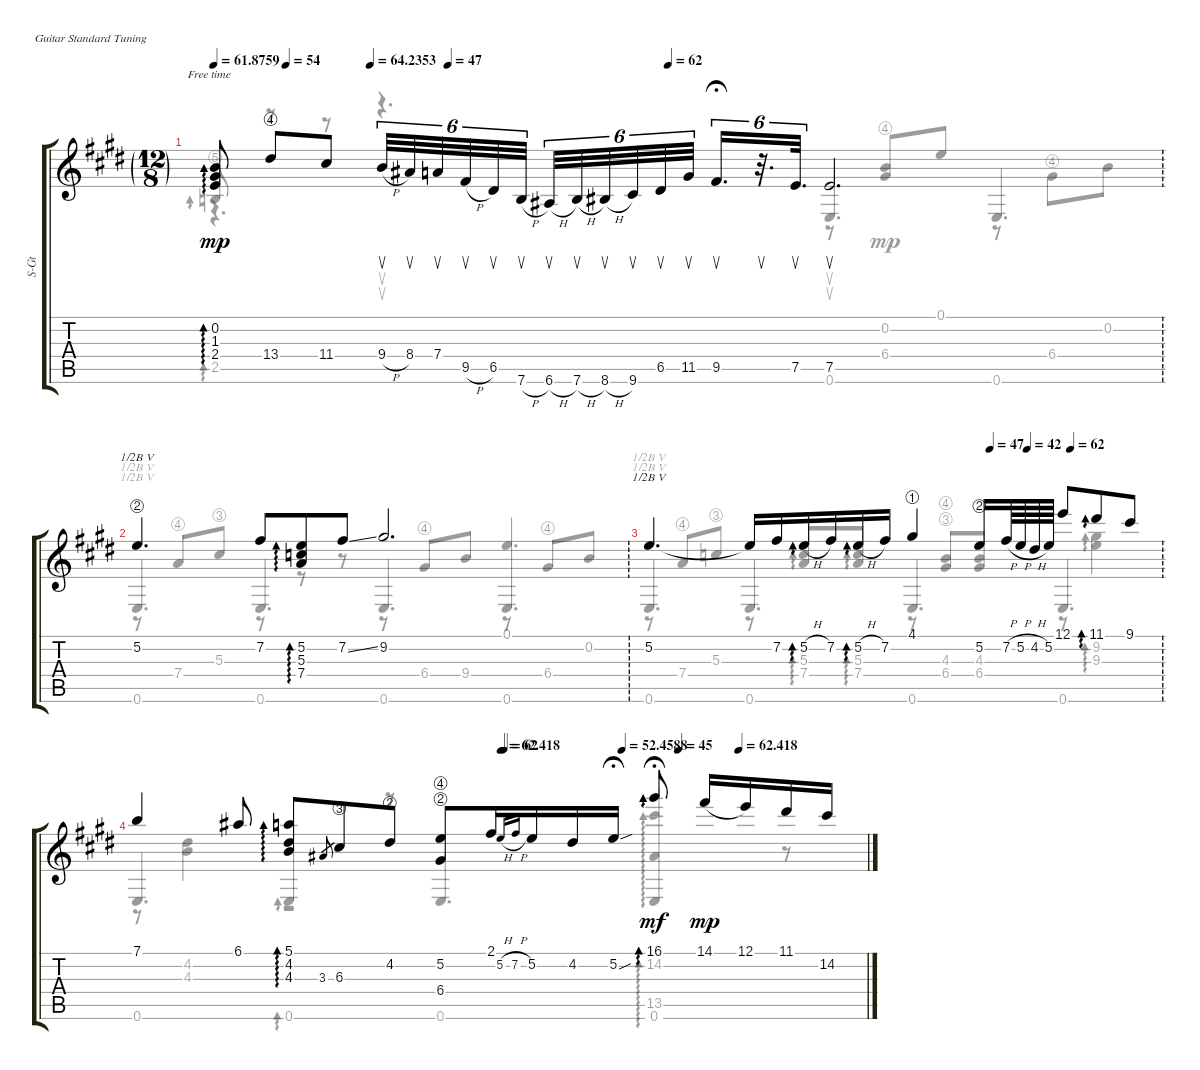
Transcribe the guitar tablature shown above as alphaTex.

\defaultSystemsLayout 4
\bracketExtendMode groupsimilarinstruments
\track ("Steel Guitar" "S-Gt") {instrument acousticguitarsteel}
\staff {score tabs}
\tuning (E4 B3 G3 D3 A2 E2)
\voice
\ts (12 8)
\ft
\tempo
61.8759
\tempo (54 0.07625)
\tempo (64.2353 0.165)
\tempo (47 0.246914)
\tempo (62 0.479167)
\accidentals auto
\clef g2
\ottava regular
\simile none
\ks e
(0.2{acc forcenatural} 1.3{acc #} 2.4{acc forcenatural}).8{ad 0 dy mp beam Up beam split} 13.4{string acc #}.8{beam Up} 11.4{acc #}.8{beam Up} 9.4{h acc forcenatural}.32{su tu (6 4) beam Up} 8.4{acc #}.32{su tu (6 4) beam Up} 7.4{acc forcenatural}.32{su tu (6 4) beam Up} 9.5{h acc #}.32{su tu (6 4) beam Up} 6.5{acc #}.32{su tu (6 4) beam Up} 7.6{h acc forcenatural}.32{su tu (6 4) beam Up beam split} 6.6{h acc #}.32{su tu (6 4) beam Up} 7.6{h acc forcenatural}.32{su tu (6 4) beam Up} 8.6{h acc #}.32{su tu (6 4) beam Up} 9.6{acc #}.32{su tu (6 4) beam Up} 6.5{acc #}.32{su tu (6 4) beam Up} 11.5{acc #}.32{su tu (6 4) beam Up beam split} 9.5{acc #}.16{d su tu (6 4) fermata (medium 0.17) beam Up} r.32{d su tu (6 4) beam Up} 7.5{acc forcenatural}.32{d su tu (6 4) beam Up} 7.5{acc forcenatural}.2{d su beam Up} |
\ft
5.2{string acc forcenatural}.4{d barre (5 half) beam Up} 7.2{acc #}.8{beam Up} (5.3{acc forcenatural} 7.4{acc forcenatural} 5.2{acc forcenatural}).8{ad 0 beam Up} 7.2{ss acc #}.8{beam Up} 9.2{acc #}.2{d beam Up} |
\ft
\tempo (47 0.665)
\tempo (42 0.7375)
\tempo (62 0.821745)
5.2{acc forcenatural}.4{d barre (5 half) beam Up} 5.2{t acc forcenatural}.16{beam Up} 7.2{acc #}.16{beam Up} 5.2{h acc forcenatural}.16{ad 0 beam Up} 7.2{acc #}.16{beam Up} 5.2{h acc forcenatural}.16{ad 0 beam Up} 7.2{acc #}.16{beam Up} 4.1{string acc #}.4{beam Up} 5.2{string acc forcenatural}.16{beam Up} 7.2{h acc #}.64{beam Up beam merge} 5.2{h acc forcenatural}.64{beam Up beam merge} 4.2{h acc #}.64{beam Up beam merge} 5.2{acc forcenatural}.64{beam Up beam split} 12.1{acc forcenatural}.8{beam Up} 11.1{acc #}.8{ad 0 beam Up} 9.1{acc #}.8{beam Up} |
\ft
\tempo (62.418 0.5)
\tempo (62 0.50375)
\tempo (52.4588 0.665)
\tempo (45 0.7425)
\tempo (62.418 0.825)
7.1{acc forcenatural}.4{beam Up} 6.1{acc #}.8{beam Up} (5.1{acc forcenatural} 4.2{acc #} 4.3{acc forcenatural}).8{ad 0 beam Up} 3.3{acc #}.8{gr beam Up} 6.3{string acc #}.8{beam Up} 4.2{string acc #}.8{beam Up} (6.4{string acc #} 5.2{string acc forcenatural}).8{beam Up beam merge} 2.1{acc #}.16{beam Up beam merge} 5.2{h acc forcenatural}.16{gr onbeat beam Up beam merge} 7.2{h acc #}.16{gr onbeat beam Up beam merge} 5.2{acc forcenatural}.16{beam Up beam merge} 4.2{acc #}.16{beam Up beam merge} 5.2{sou acc forcenatural}.16{fermata (medium 0.34) beam Up} 16.1{acc #}.8{ad 0 dy mf fermata (medium 0.2) beam Up beam split} 14.1{acc #}.16{dy mp legatoorigin beam Up} 12.1{acc forcenatural}.16{beam Up} 11.1{acc #}.16{beam Up} 14.2{ss acc #}.16{beam Up}
\voice
\clef g2
\ottava regular
\simile none
\ks e
2.5{string acc forcenatural}.8{ad 0 dy mp beam Up} r.8{beam Down} r.8{beam Up} r.4{d su beam Down} 0.6{acc forcenatural}.4{d su beam Up} 0.6{acc forcenatural}.4{d beam Up} |
0.6{acc forcenatural}.4{d barre (5 half) beam Up} 0.6{acc forcenatural}.4{d beam Up} 0.6{acc forcenatural}.4{d beam Up} (0.6{acc forcenatural} 0.1{acc forcenatural}).4{d beam Up} |
0.6{acc forcenatural}.4{d barre (5 half) beam Up} 0.6{acc forcenatural}.4{d beam Up} 0.6{acc forcenatural}.4{d beam Up} 0.6{acc forcenatural}.4{d beam Up} |
0.6{acc forcenatural}.4{d beam Up} 0.6{acc forcenatural}.4{ad 0 beam Up} r.8{beam Up} 0.6{acc forcenatural}.4{d beam Up} (0.6{acc forcenatural} 13.5{acc #} 14.2{acc #}).4{ad 0 fermata (medium 0.2) beam Up} r.8{beam Up}
\voice
\clef g2
\ottava regular
\simile none
\ks e
r.4{d ad 0 dy mp beam Up} r.4{d su beam Up} r.8{su beam Up} (6.4{string acc #} 0.2{acc forcenatural}).8{beam Down} 0.1{acc forcenatural}.8{beam Down} r.8{beam Down} 6.4{string acc #}.8{beam Up} 0.2{acc forcenatural}.8{beam Up} |
r.8{barre (5 half) beam Up} 7.4{string acc forcenatural}.8{beam Down} 5.3{string acc forcenatural}.8{beam Down} r.8{beam Up} r.8{ad 0 beam Down} r.8{beam Down} r.8{beam Up} 6.4{string acc #}.8{beam Up} 9.4{acc forcenatural}.8{beam Up} r.8{beam Up} 6.4{string acc #}.8{beam Up} 0.2{acc forcenatural}.8{beam Up} |
r.8{barre (5 half) beam Up} 7.4{string acc forcenatural}.8{beam Down} 5.3{string acc forcenatural}.8{beam Down} r.8{beam Up} (5.3{acc forcenatural} 7.4{acc forcenatural}).8{ad 0 beam Down} (7.4{acc forcenatural} 5.3{acc forcenatural}).8{ad 0 beam Down} r.8{beam Up} (6.4{string acc #} 4.3{string acc forcenatural}).8{beam Up} (6.4{acc #} 4.3{acc forcenatural}).8{beam Up} r.8{beam Up} (9.2{acc #} 9.3{acc forcenatural}).4{ad 0 beam Down} |
r.8{beam Up} (4.2{acc #} 4.3{acc forcenatural}).4{beam Down} r.1{ad 0 beam Up} r.8{beam Up}
